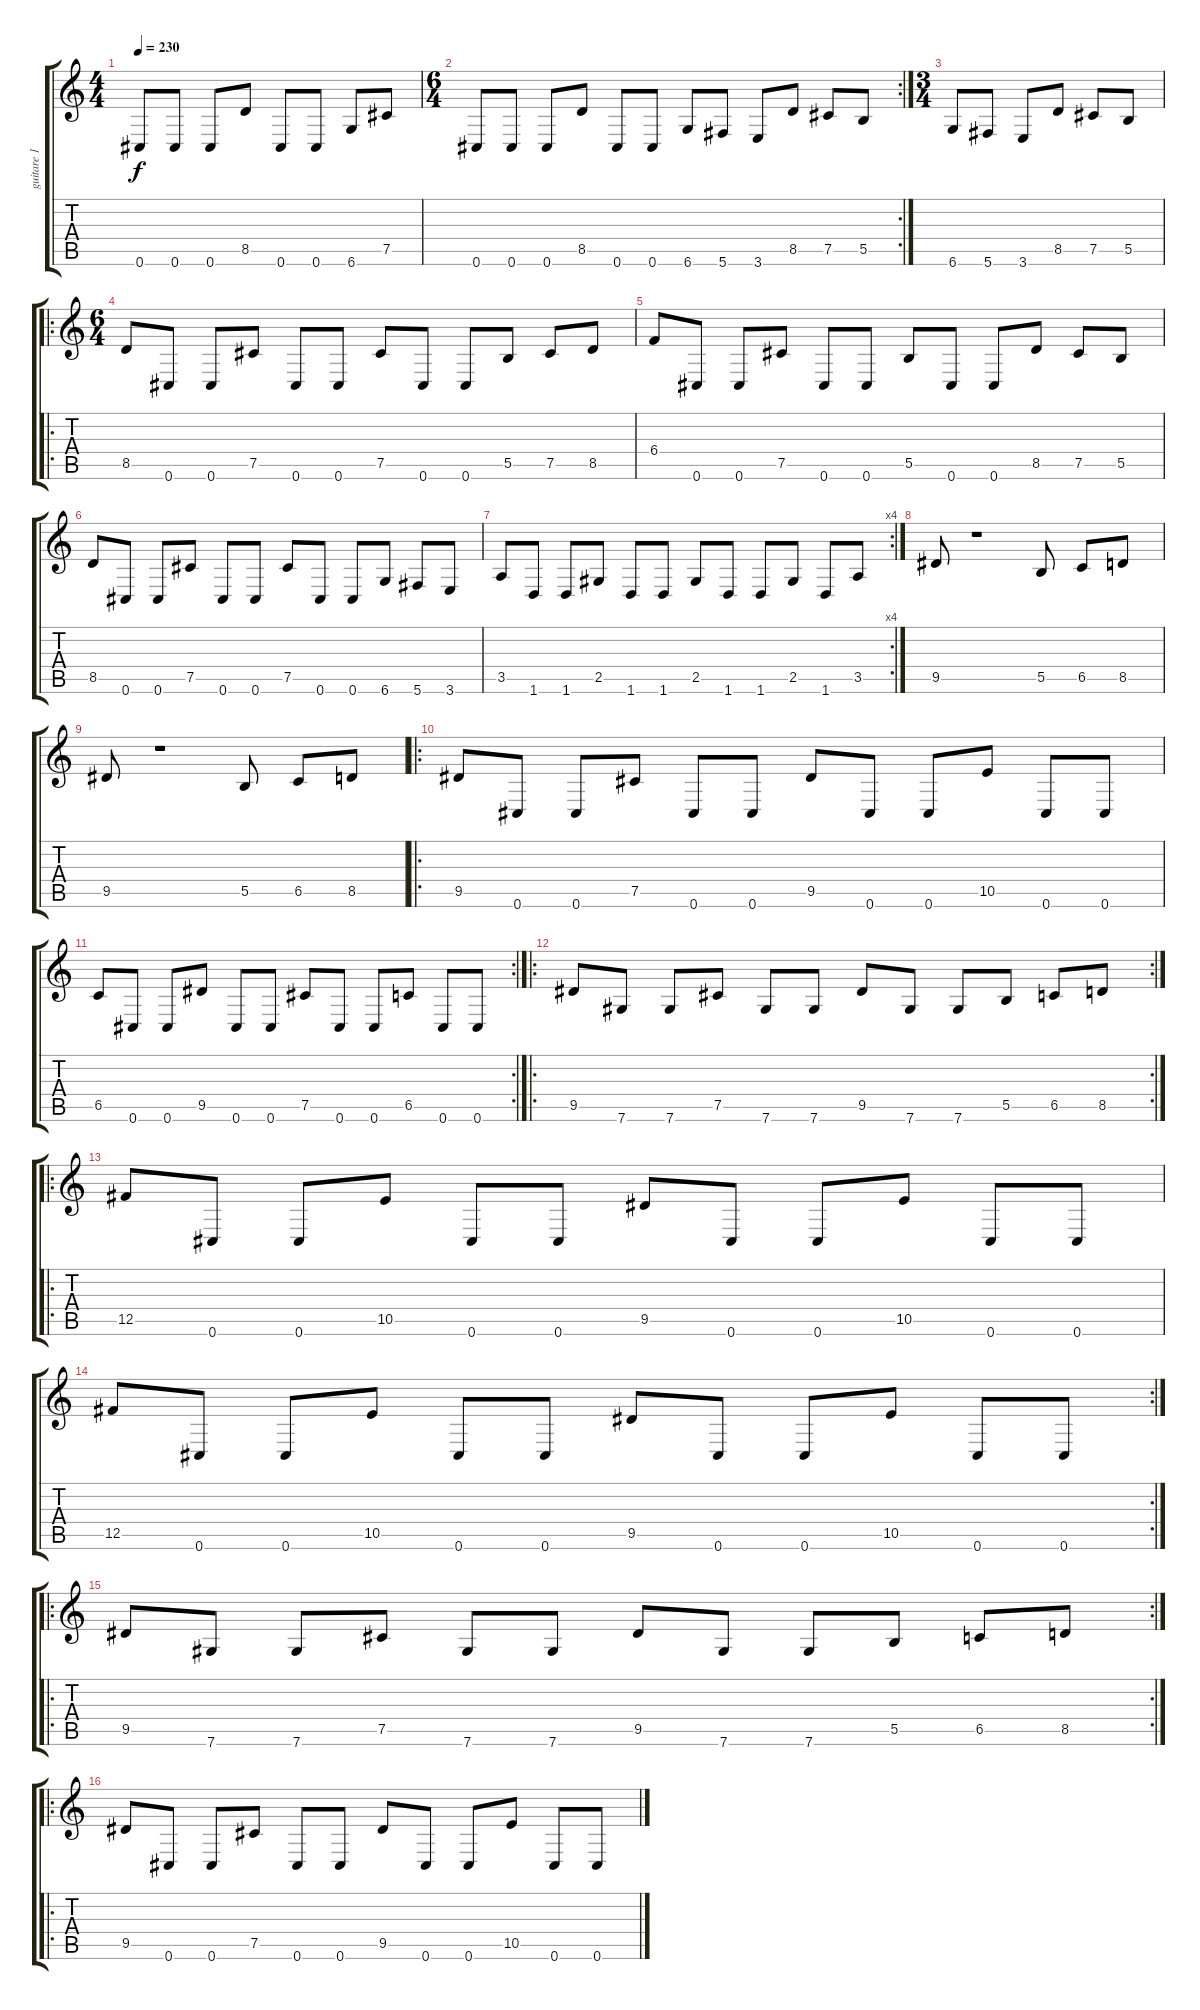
\track ("guitare 1" "guitare 1") {instrument distortionguitar}
\staff {score tabs}
\tuning (Db4 Ab3 E3 B2 Gb2 Db2) {hide}
\ts (4 4)
\tempo 230
\clef g2
\ks c
0.6.8{dy f} 0.6.8 0.6.8 8.5.8 0.6.8 0.6.8 6.6.8 7.5.8 |
\rc 2
\ts (6 4)
0.6.8 0.6.8 0.6.8 8.5.8 0.6.8 0.6.8 6.6.8 5.6.8 3.6.8 8.5.8 7.5.8 5.5.8 |
\ts (3 4)
6.6.8 5.6.8 3.6.8 8.5.8 7.5.8 5.5.8 |
\ro
\ts (6 4)
8.5.8 0.6.8 0.6.8 7.5.8 0.6.8 0.6.8 7.5.8 0.6.8 0.6.8 5.5.8 7.5.8 8.5.8 |
6.4.8 0.6.8 0.6.8 7.5.8 0.6.8 0.6.8 5.5.8 0.6.8 0.6.8 8.5.8 7.5.8 5.5.8 |
8.5.8 0.6.8 0.6.8 7.5.8 0.6.8 0.6.8 7.5.8 0.6.8 0.6.8 6.6.8 5.6.8 3.6.8 |
\rc 4
3.5.8 1.6.8 1.6.8 2.5.8 1.6.8 1.6.8 2.5.8 1.6.8 1.6.8 2.5.8 1.6.8 3.5.8 |
9.5.8 r.1 5.5.8 6.5.8 8.5.8 |
9.5.8 r.1 5.5.8 6.5.8 8.5.8 |
\ro
9.5.8 0.6.8 0.6.8 7.5.8 0.6.8 0.6.8 9.5.8 0.6.8 0.6.8 10.5.8 0.6.8 0.6.8 |
\rc 2
6.5.8 0.6.8 0.6.8 9.5.8 0.6.8 0.6.8 7.5.8 0.6.8 0.6.8 6.5.8 0.6.8 0.6.8 |
\ro
\rc 2
9.5.8 7.6.8 7.6.8 7.5.8 7.6.8 7.6.8 9.5.8 7.6.8 7.6.8 5.5.8 6.5.8 8.5.8 |
\ro
12.5.8 0.6.8 0.6.8 10.5.8 0.6.8 0.6.8 9.5.8 0.6.8 0.6.8 10.5.8 0.6.8 0.6.8 |
\rc 2
12.5.8 0.6.8 0.6.8 10.5.8 0.6.8 0.6.8 9.5.8 0.6.8 0.6.8 10.5.8 0.6.8 0.6.8 |
\ro
\rc 2
9.5.8 7.6.8 7.6.8 7.5.8 7.6.8 7.6.8 9.5.8 7.6.8 7.6.8 5.5.8 6.5.8 8.5.8 |
\ro
9.5.8 0.6.8 0.6.8 7.5.8 0.6.8 0.6.8 9.5.8 0.6.8 0.6.8 10.5.8 0.6.8 0.6.8
